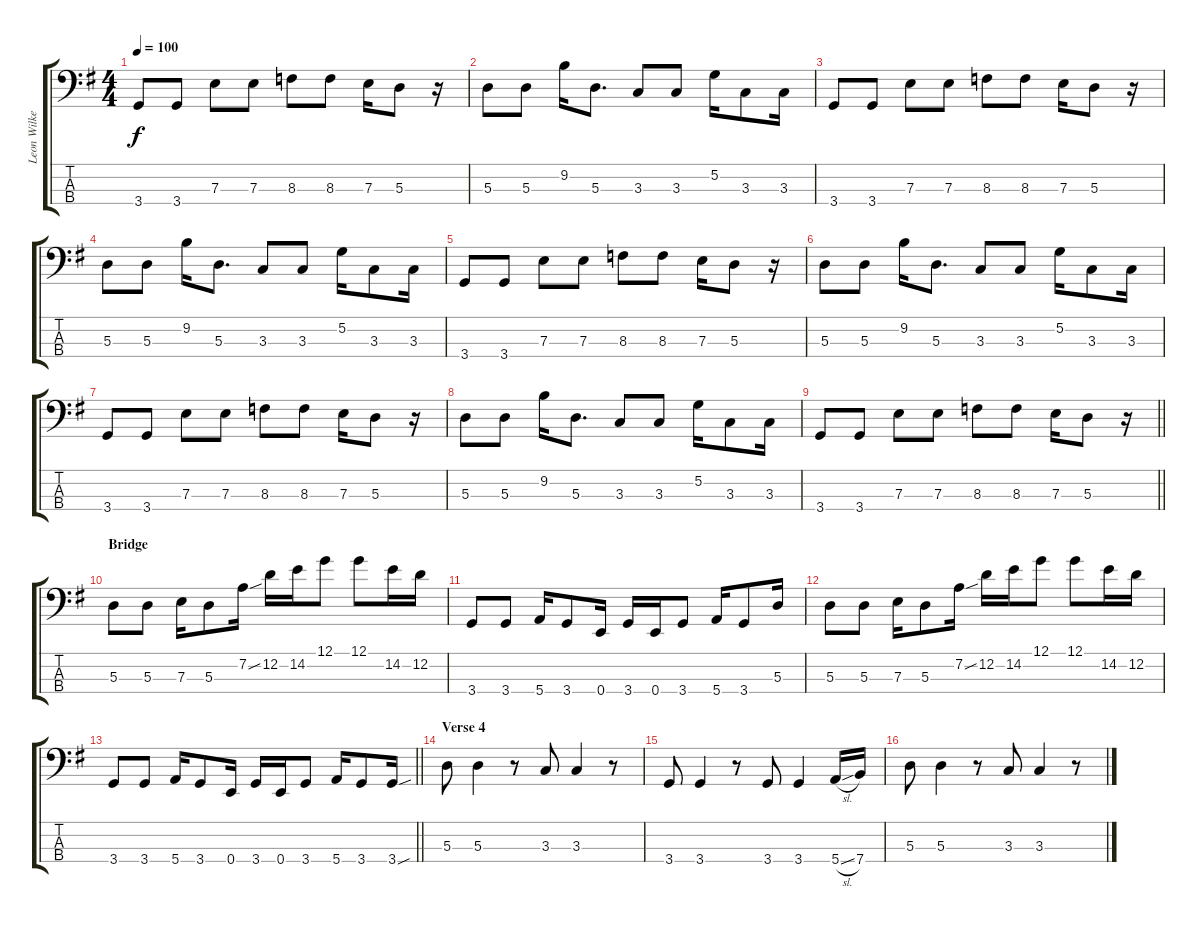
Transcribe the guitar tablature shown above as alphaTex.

\track ("Leon Wilkeson" "Leon Wilke") {instrument electricbasspick}
\staff {score tabs}
\tuning (G2 D2 A1 E1) {hide}
\ts (4 4)
\tempo 100
\clef f4
\ks g
3.4.8{dy f} 3.4.8 7.3.8 7.3.8 8.3.8 8.3.8 7.3.16 5.3.8 r.16 |
5.3.8 5.3.8 9.2.16 5.3.8{d} 3.3.8 3.3.8 5.2.16 3.3.8 3.3.16 |
3.4.8 3.4.8 7.3.8 7.3.8 8.3.8 8.3.8 7.3.16 5.3.8 r.16 |
5.3.8 5.3.8 9.2.16 5.3.8{d} 3.3.8 3.3.8 5.2.16 3.3.8 3.3.16 |
3.4.8 3.4.8 7.3.8 7.3.8 8.3.8 8.3.8 7.3.16 5.3.8 r.16 |
5.3.8 5.3.8 9.2.16 5.3.8{d} 3.3.8 3.3.8 5.2.16 3.3.8 3.3.16 |
3.4.8 3.4.8 7.3.8 7.3.8 8.3.8 8.3.8 7.3.16 5.3.8 r.16 |
5.3.8 5.3.8 9.2.16 5.3.8{d} 3.3.8 3.3.8 5.2.16 3.3.8 3.3.16 |
\barLineRight lightlight
3.4.8 3.4.8 7.3.8 7.3.8 8.3.8 8.3.8 7.3.16 5.3.8 r.16 |
\section ("" "Bridge")
5.3.8 5.3.8 7.3.16 5.3.8 7.2{sou}.16 12.2.16 14.2.16 12.1.8 12.1.8 14.2.16 12.2.16 |
3.4.8 3.4.8 5.4.16 3.4.8 0.4.16 3.4.16 0.4.16 3.4.8 5.4.16 3.4.8 5.3.16 |
5.3.8 5.3.8 7.3.16 5.3.8 7.2{sou}.16 12.2.16 14.2.16 12.1.8 12.1.8 14.2.16 12.2.16 |
\barLineRight lightlight
3.4.8 3.4.8 5.4.16 3.4.8 0.4.16 3.4.16 0.4.16 3.4.8 5.4.16 3.4.8 3.4{sou}.16 |
\section ("" "Verse 4")
5.3.8 5.3.4 r.8 3.3.8 3.3.4 r.8 |
3.4.8 3.4.4 r.8 3.4.8 3.4.4 5.4{sl}.16 7.4.16 |
5.3.8 5.3.4 r.8 3.3.8 3.3.4 r.8
